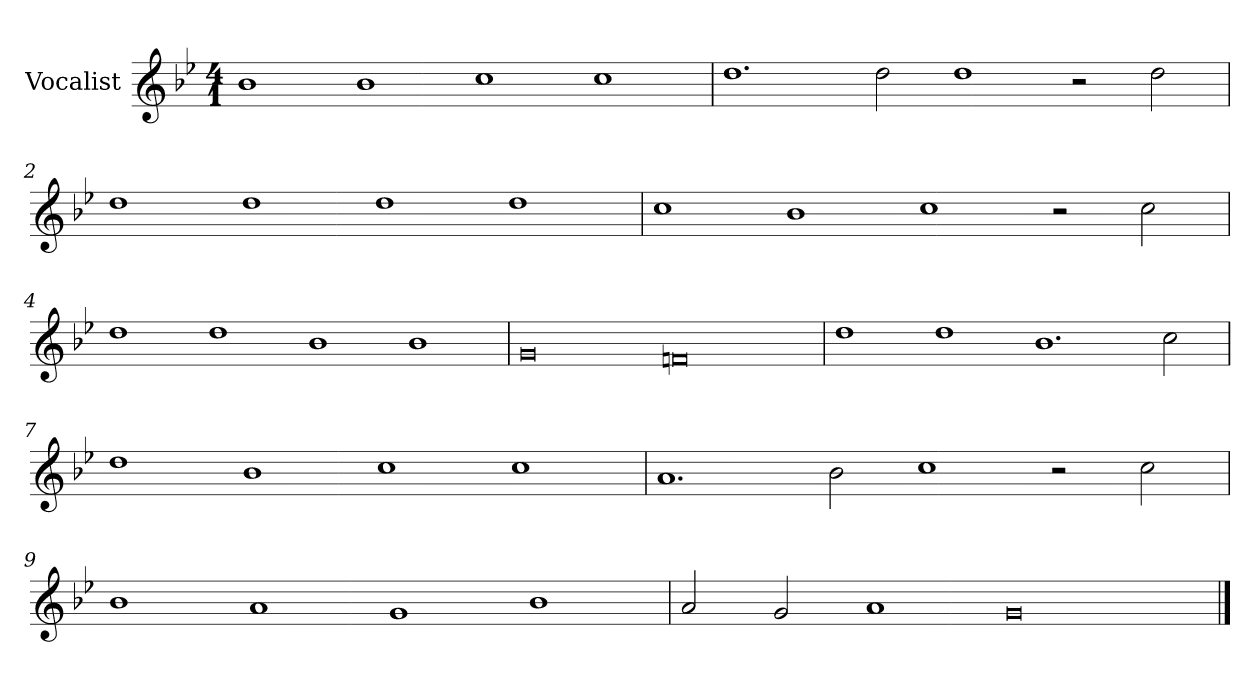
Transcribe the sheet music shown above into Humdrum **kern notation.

**kern
*part1
*staff1
*I"Vocalist
*k[b-e-]
*g:
*M4/1
=
1b-
1b-
1cc
1cc
=1
1.dd
2dd
1dd
2r
2dd
=2
1dd
1dd
1dd
1dd
=3
1cc
1b-
1cc
2r
2cc
=4
1dd
1dd
1b-
1b-
=5
0g
0fn
=6
1dd
1dd
1.b-
2cc
=7
1dd
1b-
1cc
1cc
=8
1.a
2b-
1cc
2r
2cc
=9
1b-
1a
1g
1b-
=10
2a
2g
1a
0g
==
*-
